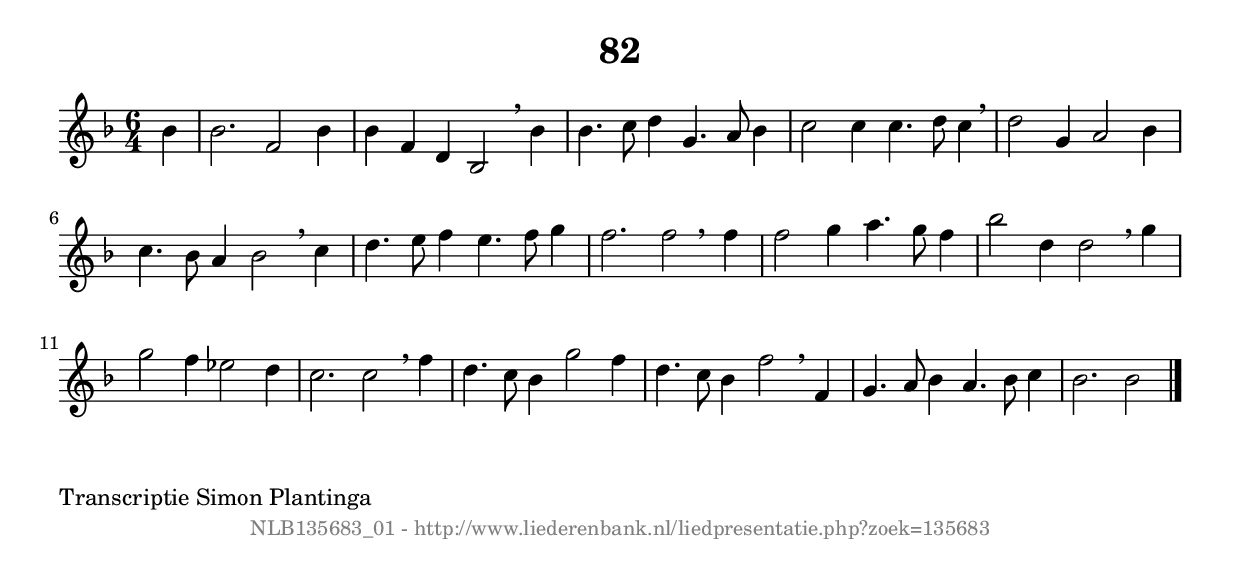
%
% produced by wce2krn 1.64 (7 June 2014)
%
\version"2.16"
#(append! paper-alist '(("long" . (cons (* 210 mm) (* 2000 mm)))))
#(set-default-paper-size "long")
sb = {\breathe}
mBreak = {\breathe }
bBreak = {\breathe }
x = {\once\override NoteHead #'style = #'cross }
gl=\glissando
itime={\override Staff.TimeSignature #'stencil = ##f }
ficta = {\once\set suggestAccidentals = ##t}
fine = {\once\override Score.RehearsalMark #'self-alignment-X = #1 \mark \markup {\italic{Fine}}}
dc = {\once\override Score.RehearsalMark #'self-alignment-X = #1 \mark \markup {\italic{D.C.}}}
dcf = {\once\override Score.RehearsalMark #'self-alignment-X = #1 \mark \markup {\italic{D.C. al Fine}}}
dcc = {\once\override Score.RehearsalMark #'self-alignment-X = #1 \mark \markup {\italic{D.C. al Coda}}}
ds = {\once\override Score.RehearsalMark #'self-alignment-X = #1 \mark \markup {\italic{D.S.}}}
dsf = {\once\override Score.RehearsalMark #'self-alignment-X = #1 \mark \markup {\italic{D.S. al Fine}}}
dsc = {\once\override Score.RehearsalMark #'self-alignment-X = #1 \mark \markup {\italic{D.S. al Coda}}}
pv = {\set Score.repeatCommands = #'((volta "1"))}
sv = {\set Score.repeatCommands = #'((volta "2"))}
tv = {\set Score.repeatCommands = #'((volta "3"))}
qv = {\set Score.repeatCommands = #'((volta "4"))}
xv = {\set Score.repeatCommands = #'((volta #f))}
\header{ tagline = ""
title = "82"
}
\score {{
\key f \major
\relative g'
{
\set melismaBusyProperties = #'()
\partial 32*8
\time 6/4
\tempo 4=120
\override Score.MetronomeMark #'transparent = ##t
\override Score.RehearsalMark #'break-visibility = #(vector #t #t #f)
bes4 | bes2. f2 bes4 | bes4 f4 d4 bes2 \sb bes'4 | bes4. c8 d4 g,4. a8 bes4 | c2 c4 c4. d8 c4 | \mBreak \bar "|"
d2 g,4 a2 bes4 | c4. bes8 a4 bes2 \sb c4 | d4. e8 f4 e4. f8 g4 | f2. f2 \bar ":|:" \bBreak
f4 | f2 g4 a4. g8 f4 | bes2 d,4 d2 \sb g4 | g2 f4 ees2 d4 | c2. c2 \mBreak
f4 | d4. c8 bes4 g'2 f4 | d4. c8 bes4 f'2 \sb f,4 | g4. a8 bes4 a4. bes8 c4 | bes2. bes2 \bar "|."
 }}
 \midi { }
 \layout {
            indent = 0.0\cm
}
}
\markup { \wordwrap-string #" 
Transcriptie Simon Plantinga
"}
\markup { \vspace #0 } \markup { \with-color #grey \fill-line { \center-column { \smaller "NLB135683_01 - http://www.liederenbank.nl/liedpresentatie.php?zoek=135683" } } }
